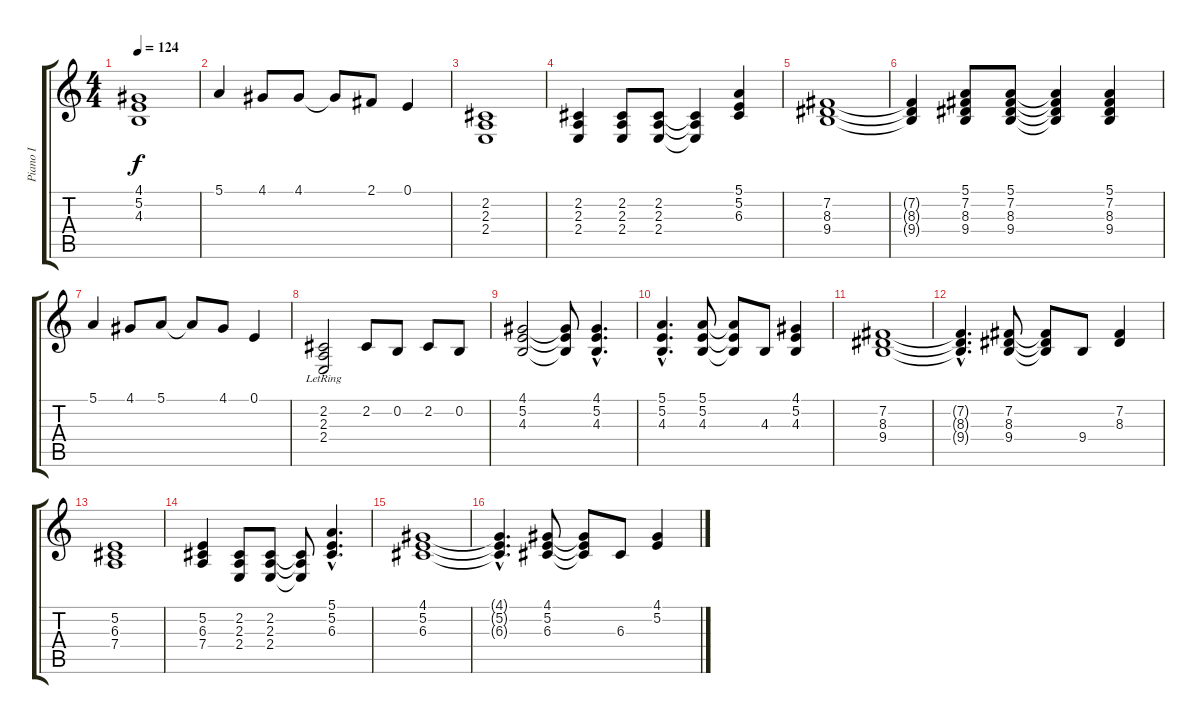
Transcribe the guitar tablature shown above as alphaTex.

\track ("Piano I" "Piano I") {instrument acousticgrandpiano}
\staff {score tabs}
\tuning (E4 B3 G3 D3 A2 E2) {hide}
\ts (4 4)
\tempo 124
\clef g2
\ks c
(4.1 5.2 4.3).1{dy f} |
5.1.4 4.1.8 4.1.8 4.1{t}.8 2.1.8 0.1.4 |
(2.2 2.3 2.4).1 |
(2.2 2.3 2.4).4 (2.2 2.3 2.4).8 (2.2 2.3 2.4).8 (2.2{t} 2.3{t} 2.4{t}).4 (5.1 5.2 6.3).4 |
(7.2 8.3 9.4).1 |
(7.2{t} 8.3{t} 9.4{t}).4 (5.1 7.2 8.3 9.4).8 (5.1 7.2 8.3 9.4).8 (5.1{t} 7.2{t} 8.3{t} 9.4{t}).4 (5.1 7.2 8.3 9.4).4 |
5.1.4 4.1.8 5.1.8 5.1{t}.8 4.1.8 0.1.4 |
(2.2 2.3{lr} 2.4{lr}).2 2.2.8 0.2.8 2.2.8 0.2.8 |
(4.1 5.2 4.3).2 (4.1{t} 5.2{t} 4.3{t}).8 (4.1{hac} 5.2{hac} 4.3{hac}).4{d} |
(5.1{hac} 5.2{hac} 4.3{hac}).4{d} (5.1 5.2 4.3).8 (5.1{t} 5.2{t} 4.3{t}).8 4.3.8 (4.1 5.2 4.3).4 |
(7.2 8.3 9.4).1 |
(7.2{hac t} 8.3{hac t} 9.4{hac t}).4{d} (7.2 8.3 9.4).8 (7.2{t} 8.3{t} 9.4{t}).8 9.4.8 (7.2 8.3).4 |
(5.2 6.3 7.4).1 |
(5.2 6.3 7.4).4 (2.2 2.3 2.4).8 (2.2 2.3 2.4).8 (2.2{t} 2.3{t} 2.4{t}).8 (5.1{hac} 5.2{hac} 6.3{hac}).4{d} |
(4.1 5.2 6.3).1 |
(4.1{hac t} 5.2{hac t} 6.3{hac t}).4{d} (4.1 5.2 6.3).8 (4.1{t} 5.2{t} 6.3{t}).8 6.3.8 (4.1 5.2).4
